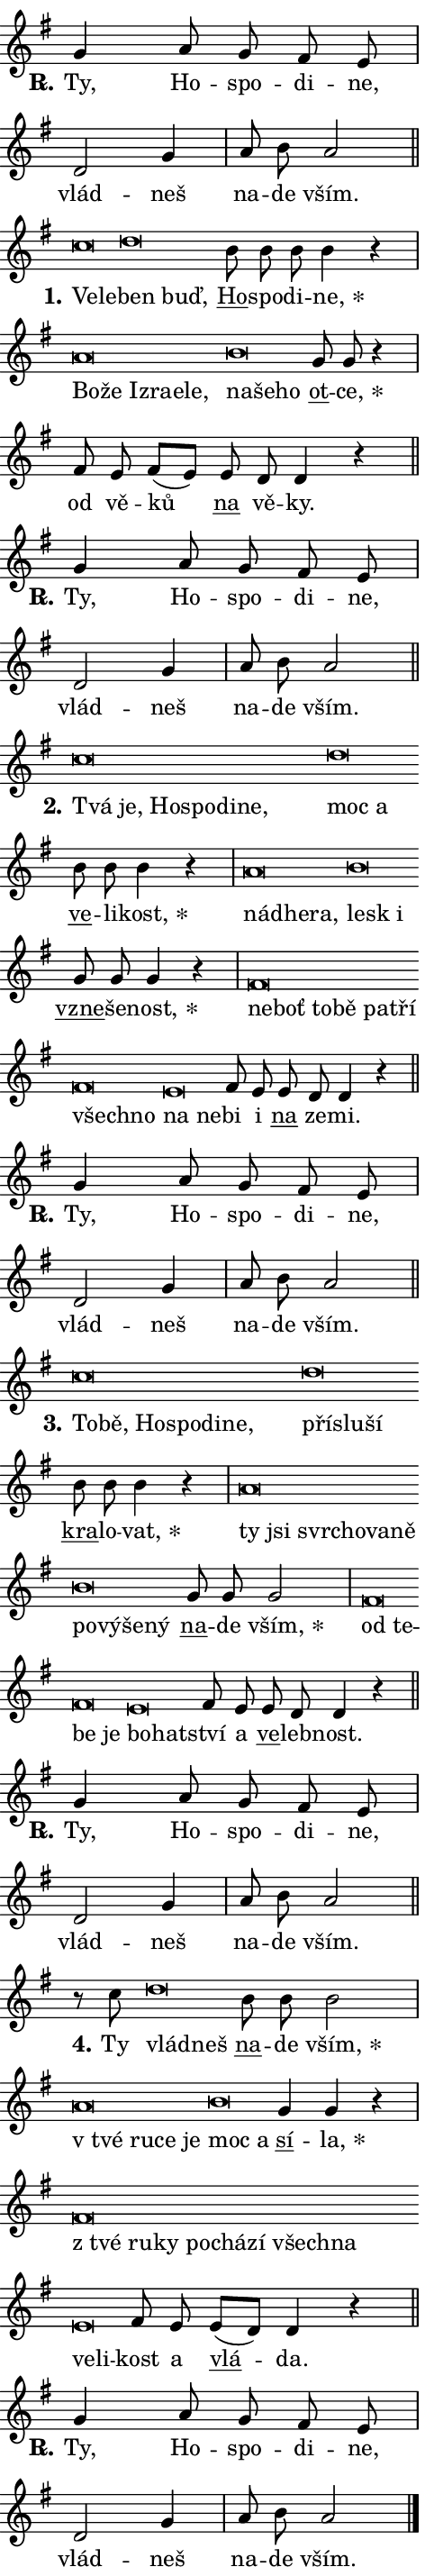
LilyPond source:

\version "2.24.0"
\header { tagline = "" }
\paper {
  indent = 0\cm
  top-margin = 0\cm
  right-margin = 0.13\cm % to fit lyric hyphens
  bottom-margin = 0\cm
  left-margin = 0\cm
  paper-width = 8\cm
  page-breaking = #ly:one-page-breaking
  system-system-spacing.basic-distance = #11
  score-system-spacing.basic-distance = #11
  ragged-last = ##f
}


%% Author: Thomas Morley
%% https://lists.gnu.org/archive/html/lilypond-user/2020-05/msg00002.html
#(define (line-position grob)
"Returns position of @var[grob} in current system:
   @code{'start}, if at first time-step
   @code{'end}, if at last time-step
   @code{'middle} otherwise
"
  (let* ((col (ly:item-get-column grob))
         (ln (ly:grob-object col 'left-neighbor))
         (rn (ly:grob-object col 'right-neighbor))
         (col-to-check-left (if (ly:grob? ln) ln col))
         (col-to-check-right (if (ly:grob? rn) rn col))
         (break-dir-left
           (and
             (ly:grob-property col-to-check-left 'non-musical #f)
             (ly:item-break-dir col-to-check-left)))
         (break-dir-right
           (and
             (ly:grob-property col-to-check-right 'non-musical #f)
             (ly:item-break-dir col-to-check-right))))
        (cond ((eqv? 1 break-dir-left) 'start)
              ((eqv? -1 break-dir-right) 'end)
              (else 'middle))))

#(define (tranparent-at-line-position vctor)
  (lambda (grob)
  "Relying on @code{line-position} select the relevant enry from @var{vctor}.
Used to determine transparency,"
    (case (line-position grob)
      ((end) (not (vector-ref vctor 0)))
      ((middle) (not (vector-ref vctor 1)))
      ((start) (not (vector-ref vctor 2))))))

noteHeadBreakVisibility =
#(define-music-function (break-visibility)(vector?)
"Makes @code{NoteHead}s transparent relying on @var{break-visibility}"
#{
  \override NoteHead.transparent =
    #(tranparent-at-line-position break-visibility)
#})

#(define delete-ledgers-for-transparent-note-heads
  (lambda (grob)
    "Reads whether a @code{NoteHead} is transparent.
If so this @code{NoteHead} is removed from @code{'note-heads} from
@var{grob}, which is supposed to be @code{LedgerLineSpanner}.
As a result ledgers are not printed for this @code{NoteHead}"
    (let* ((nhds-array (ly:grob-object grob 'note-heads))
           (nhds-list
             (if (ly:grob-array? nhds-array)
                 (ly:grob-array->list nhds-array)
                 '()))
           ;; Relies on the transparent-property being done before
           ;; Staff.LedgerLineSpanner.after-line-breaking is executed.
           ;; This is fragile ...
           (to-keep
             (remove
               (lambda (nhd)
                 (ly:grob-property nhd 'transparent #f))
               nhds-list)))
      ;; TODO find a better method to iterate over grob-arrays, similiar
      ;; to filter/remove etc for lists
      ;; For now rebuilt from scratch
      (set! (ly:grob-object grob 'note-heads)  '())
      (for-each
        (lambda (nhd)
          (ly:pointer-group-interface::add-grob grob 'note-heads nhd))
        to-keep))))

squashNotes = {
  \override NoteHead.X-extent = #'(-0.2 . 0.2)
  \override NoteHead.Y-extent = #'(-0.75 . 0)
  \override NoteHead.stencil =
    #(lambda (grob)
       (let ((pos (ly:grob-property grob 'staff-position)))
         (begin
           (if (< pos -7) (display "ERROR: Lower brevis then expected\n") (display ""))
           (if (<= pos -6) ly:text-interface::print ly:note-head::print))))
}
unSquashNotes = {
  \revert NoteHead.X-extent
  \revert NoteHead.Y-extent
  \revert NoteHead.stencil
}

hideNotes = \noteHeadBreakVisibility #begin-of-line-visible
unHideNotes = \noteHeadBreakVisibility #all-visible

% work-around for resetting accidentals
% https://lilypond.org/doc/v2.23/Documentation/notation/displaying-rhythms#unmetered-music
cadenzaMeasure = {
  \cadenzaOff
  \partial 1024 s1024
  \cadenzaOn
}

#(define-markup-command (accent layout props text) (markup?)
  "Underline accented syllable"
  (interpret-markup layout props
    #{\markup \override #'(offset . 4.3) \underline { #text }#}))

responsum = \markup \concat {
  "R" \hspace #-1.05 \path #0.1 #'((moveto 0 0.07) (lineto 0.9 0.8)) \hspace #0.05 "."
}

spaceSize = #0.6828661417322834 % exact space size for TeX Gyre Schola

\layout {
  \context {
    \Staff
    \remove "Time_signature_engraver"
    \override LedgerLineSpanner.after-line-breaking = #delete-ledgers-for-transparent-note-heads
  }
  \context {
    \Lyrics {
      \override LyricSpace.minimum-distance = \spaceSize
      \override LyricText.font-name = #"TeX Gyre Schola"
      \override LyricText.font-size = 1
      \override StanzaNumber.font-name = #"TeX Gyre Schola Bold"
      \override StanzaNumber.font-size = 1
    }
  }
  \context {
    \Score 
    \override NoteHead.text =
      #(lambda (grob) 
        (let ((pos (ly:grob-property grob 'staff-position)))
          #{\markup {
            \combine
              \halign #-0.55 \raise #(if (= pos -6) 0 0.5) \override #'(thickness . 2) \draw-line #'(3.2 . 0)
              \musicglyph "noteheads.sM1"
          }#}))
  }
}

% magnetic-lyrics.ily
%
%   written by
%     Jean Abou Samra <jean@abou-samra.fr>
%     Werner Lemberg <wl@gnu.org>
%
%   adapted by
%     Jiri Hon <jiri.hon@gmail.com>
%
% Version 2022-Apr-15

% https://www.mail-archive.com/lilypond-user@gnu.org/msg149350.html

#(define (Left_hyphen_pointer_engraver context)
   "Collect syllable-hyphen-syllable occurrences in lyrics and store
them in properties.  This engraver only looks to the left.  For
example, if the lyrics input is @code{foo -- bar}, it does the
following.

@itemize @bullet
@item
Set the @code{text} property of the @code{LyricHyphen} grob between
@q{foo} and @q{bar} to @code{foo}.

@item
Set the @code{left-hyphen} property of the @code{LyricText} grob with
text @q{foo} to the @code{LyricHyphen} grob between @q{foo} and
@q{bar}.
@end itemize

Use this auxiliary engraver in combination with the
@code{lyric-@/text::@/apply-@/magnetic-@/offset!} hook."
   (let ((hyphen #f)
         (text #f))
     (make-engraver
      (acknowledgers
       ((lyric-syllable-interface engraver grob source-engraver)
        (set! text grob)))
      (end-acknowledgers
       ((lyric-hyphen-interface engraver grob source-engraver)
        ;(when (not (grob::has-interface grob 'lyric-space-interface))
          (set! hyphen grob)));)
      ((stop-translation-timestep engraver)
       (when (and text hyphen)
         (ly:grob-set-object! text 'left-hyphen hyphen))
       (set! text #f)
       (set! hyphen #f)))))

#(define (lyric-text::apply-magnetic-offset! grob)
   "If the space between two syllables is less than the value in
property @code{LyricText@/.details@/.squash-threshold}, move the right
syllable to the left so that it gets concatenated with the left
syllable.

Use this function as a hook for
@code{LyricText@/.after-@/line-@/breaking} if the
@code{Left_@/hyphen_@/pointer_@/engraver} is active."
   (let ((hyphen (ly:grob-object grob 'left-hyphen #f)))
     (when hyphen
       (let ((left-text (ly:spanner-bound hyphen LEFT)))
         (when (grob::has-interface left-text 'lyric-syllable-interface)
           (let* ((common (ly:grob-common-refpoint grob left-text X))
                  (this-x-ext (ly:grob-extent grob common X))
                  (left-x-ext
                   (begin
                     ;; Trigger magnetism for left-text.
                     (ly:grob-property left-text 'after-line-breaking)
                     (ly:grob-extent left-text common X)))
                  ;; `delta` is the gap width between two syllables.
                  (delta (- (interval-start this-x-ext)
                            (interval-end left-x-ext)))
                  (details (ly:grob-property grob 'details))
                  (threshold (assoc-get 'squash-threshold details 0.2)))
             (when (< delta threshold)
               (let* (;; We have to manipulate the input text so that
                      ;; ligatures crossing syllable boundaries are not
                      ;; disabled.  For languages based on the Latin
                      ;; script this is essentially a beautification.
                      ;; However, for non-Western scripts it can be a
                      ;; necessity.
                      (lt (ly:grob-property left-text 'text))
                      (rt (ly:grob-property grob 'text))
                      (is-space (grob::has-interface hyphen 'lyric-space-interface))
                      (space (if is-space " " ""))
                      (extra-delta (if is-space spaceSize 0))
                      ;; Append new syllable.
                      (ltrt-space (if (and (string? lt) (string? rt))
                                (string-append lt space rt)
                                (make-concat-markup (list lt space rt))))
                      ;; Right-align `ltrt` to the right side.
                      (ltrt-space-markup (grob-interpret-markup
                               grob
                               (make-translate-markup
                                (cons (interval-length this-x-ext) 0)
                                (make-right-align-markup ltrt-space)))))
                 (begin
                   ;; Don't print `left-text`.
                   (ly:grob-set-property! left-text 'stencil #f)
                   ;; Set text and stencil (which holds all collected
                   ;; syllables so far) and shift it to the left.
                   (ly:grob-set-property! grob 'text ltrt-space)
                   (ly:grob-set-property! grob 'stencil ltrt-space-markup)
                   (ly:grob-translate-axis! grob (- (- delta extra-delta)) X))))))))))


#(define (lyric-hyphen::displace-bounds-first grob)
   ;; Make very sure this callback isn't triggered too early.
   (let ((left (ly:spanner-bound grob LEFT))
         (right (ly:spanner-bound grob RIGHT)))
     (ly:grob-property left 'after-line-breaking)
     (ly:grob-property right 'after-line-breaking)
     (ly:lyric-hyphen::print grob)))

squashThreshold = #0.4

\layout {
  \context {
    \Lyrics
    \consists #Left_hyphen_pointer_engraver
    \override LyricText.after-line-breaking =
      #lyric-text::apply-magnetic-offset!
    \override LyricHyphen.stencil = #lyric-hyphen::displace-bounds-first
    \override LyricText.details.squash-threshold = \squashThreshold
    \override LyricHyphen.minimum-distance = 0
    \override LyricHyphen.minimum-length = \squashThreshold
  }
}

squashText = \override LyricText.details.squash-threshold = 9999
unSquashText = \override LyricText.details.squash-threshold = \squashThreshold

leftText = \override LyricText.self-alignment-X = #LEFT
unLeftText = \revert LyricText.self-alignment-X

starOffset = #(lambda (grob) 
                (let ((x_offset (ly:self-alignment-interface::aligned-on-x-parent grob)))
                  (if (= x_offset 0) 0 (+ x_offset 1.2))))

star = #(define-music-function (syllable)(string?)
"Append star separator at the end of a syllable"
#{
  \once \override LyricText.X-offset = #starOffset
  \lyricmode { \markup {
    #syllable
    \override #'((font-name . "TeX Gyre Schola Bold")) \hspace #0.2 \lower #0.65 \larger "*"
  } }
#})

starAccent = #(define-music-function (syllable)(string?)
"Append star separator at the end of a syllable and make accent"
#{
  \once \override LyricText.X-offset = #starOffset
  \lyricmode { \markup {
    \accent #syllable
    \override #'((font-name . "TeX Gyre Schola Bold")) \hspace #0.2 \lower #0.65 \larger "*"
  } }
#})

breath = #(define-music-function (syllable)(string?)
"Append breathing indicator at the end of a syllable"
#{
  \lyricmode { \markup { #syllable "+" } }
#})

optionalBreath = #(define-music-function (syllable)(string?)
"Append optional breathing indicator at the end of a syllable"
#{
  \lyricmode { \markup { #syllable "(+)" } }
#})


\score {
    <<
        \new Voice = "melody" { \cadenzaOn \key g \major \relative { g'4 a8 g fis e \cadenzaMeasure \bar "|" d2 g4 \cadenzaMeasure \bar "|" a8 b a2 \cadenzaMeasure \bar "||" \break } }
        \new Lyrics \lyricsto "melody" { \lyricmode { \set stanza = \responsum
Ty, Ho -- spo -- di -- ne, vlád -- neš na -- de vším. } }
    >>
    \layout {}
}

\score {
    <<
        \new Voice = "melody" { \cadenzaOn \key g \major \relative { \squashNotes c''\breve*1/16 \hideNotes \breve*1/16 \bar "" \unHideNotes \unSquashNotes \squashNotes d\breve*1/16 \hideNotes \breve*1/16 \bar "" \unHideNotes \unSquashNotes \bar "" b8 b b b4 r \cadenzaMeasure \bar "|" \squashNotes a\breve*1/16 \hideNotes \breve*1/16 \bar "" \breve*1/16 \bar "" \breve*1/16 \bar "" \breve*1/16 \breve*1/16 \bar "" \unHideNotes \unSquashNotes \squashNotes b\breve*1/16 \hideNotes \breve*1/16 \breve*1/16 \bar "" \unHideNotes \unSquashNotes \bar "" g8 g r4 \cadenzaMeasure \bar "|" fis8 e fis[( e)] \bar "" e d d4 r \cadenzaMeasure \bar "||" \break } }
        \new Lyrics \lyricsto "melody" { \lyricmode { \set stanza = "1."
\leftText Ve -- \squashText le -- \unSquashText ben \squashText buď, \unLeftText \unSquashText \markup \accent Ho -- spo -- di -- \star ne, \leftText Bo -- \squashText že Iz -- ra -- e -- le, \unSquashText na -- \squashText še -- ho \unLeftText \unSquashText \markup \accent ot -- \star ce, od vě -- ků \markup \accent na vě -- ky. } }
    >>
    \layout {}
}

\score {
    <<
        \new Voice = "melody" { \cadenzaOn \key g \major \relative { g'4 a8 g fis e \cadenzaMeasure \bar "|" d2 g4 \cadenzaMeasure \bar "|" a8 b a2 \cadenzaMeasure \bar "||" \break } }
        \new Lyrics \lyricsto "melody" { \lyricmode { \set stanza = \responsum
Ty, Ho -- spo -- di -- ne, vlád -- neš na -- de vším. } }
    >>
    \layout {}
}

\score {
    <<
        \new Voice = "melody" { \cadenzaOn \key g \major \relative { \squashNotes c''\breve*1/16 \hideNotes \breve*1/16 \bar "" \breve*1/16 \bar "" \breve*1/16 \bar "" \breve*1/16 \breve*1/16 \bar "" \unHideNotes \unSquashNotes \squashNotes d\breve*1/16 \hideNotes \breve*1/16 \bar "" \unHideNotes \unSquashNotes \bar "" b8 b b4 r \cadenzaMeasure \bar "|" \squashNotes a\breve*1/16 \hideNotes \breve*1/16 \breve*1/16 \bar "" \unHideNotes \unSquashNotes \squashNotes b\breve*1/16 \hideNotes \breve*1/16 \bar "" \unHideNotes \unSquashNotes \bar "" g8 g g4 r \cadenzaMeasure \bar "|" \squashNotes fis\breve*1/16 \hideNotes \breve*1/16 \bar "" \breve*1/16 \bar "" \breve*1/16 \bar "" \breve*1/16 \bar "" \breve*1/16 \bar "" \breve*1/16 \breve*1/16 \bar "" \unHideNotes \unSquashNotes \squashNotes e\breve*1/16 \hideNotes \breve*1/16 \bar "" \unHideNotes \unSquashNotes fis8 e \bar "" e d d4 r \cadenzaMeasure \bar "||" \break } }
        \new Lyrics \lyricsto "melody" { \lyricmode { \set stanza = "2."
\leftText Tvá \squashText je, Ho -- spo -- di -- ne, \unSquashText moc \squashText a \unLeftText \unSquashText \markup \accent ve -- li -- \star kost, \leftText nád -- \squashText he -- ra, \unSquashText lesk \squashText i \unLeftText \unSquashText \markup \accent vzne -- še -- \star nost, \leftText ne -- \squashText boť to -- bě pa -- tří všech -- no \unSquashText na \squashText ne -- \unLeftText \unSquashText bi i \markup \accent na ze -- mi. } }
    >>
    \layout {}
}

\score {
    <<
        \new Voice = "melody" { \cadenzaOn \key g \major \relative { g'4 a8 g fis e \cadenzaMeasure \bar "|" d2 g4 \cadenzaMeasure \bar "|" a8 b a2 \cadenzaMeasure \bar "||" \break } }
        \new Lyrics \lyricsto "melody" { \lyricmode { \set stanza = \responsum
Ty, Ho -- spo -- di -- ne, vlád -- neš na -- de vším. } }
    >>
    \layout {}
}

\score {
    <<
        \new Voice = "melody" { \cadenzaOn \key g \major \relative { \squashNotes c''\breve*1/16 \hideNotes \breve*1/16 \bar "" \breve*1/16 \bar "" \breve*1/16 \bar "" \breve*1/16 \breve*1/16 \bar "" \unHideNotes \unSquashNotes \squashNotes d\breve*1/16 \hideNotes \breve*1/16 \breve*1/16 \bar "" \unHideNotes \unSquashNotes \bar "" b8 b b4 r \cadenzaMeasure \bar "|" \squashNotes a\breve*1/16 \hideNotes \breve*1/16 \bar "" \breve*1/16 \bar "" \breve*1/16 \bar "" \breve*1/16 \breve*1/16 \bar "" \unHideNotes \unSquashNotes \squashNotes b\breve*1/16 \hideNotes \breve*1/16 \bar "" \breve*1/16 \breve*1/16 \bar "" \unHideNotes \unSquashNotes \bar "" g8 g g2 \cadenzaMeasure \bar "|" \squashNotes fis\breve*1/16 \hideNotes \breve*1/16 \bar "" \breve*1/16 \breve*1/16 \bar "" \unHideNotes \unSquashNotes \squashNotes e\breve*1/16 \hideNotes \breve*1/16 \bar "" \unHideNotes \unSquashNotes fis8 e \bar "" e d d4 r \cadenzaMeasure \bar "||" \break } }
        \new Lyrics \lyricsto "melody" { \lyricmode { \set stanza = "3."
\leftText To -- \squashText bě, Ho -- spo -- di -- ne, \unSquashText pří -- \squashText slu -- ší \unLeftText \unSquashText \markup \accent kra -- lo -- \star vat, \leftText ty \squashText jsi svr -- cho -- va -- ně \unSquashText po -- \squashText vý -- še -- ný \unLeftText \unSquashText \markup \accent na -- de \star vším, \leftText od \squashText te -- be je \unSquashText bo -- \squashText hat -- \unLeftText \unSquashText ství a \markup \accent ve -- leb -- nost. } }
    >>
    \layout {}
}

\score {
    <<
        \new Voice = "melody" { \cadenzaOn \key g \major \relative { g'4 a8 g fis e \cadenzaMeasure \bar "|" d2 g4 \cadenzaMeasure \bar "|" a8 b a2 \cadenzaMeasure \bar "||" \break } }
        \new Lyrics \lyricsto "melody" { \lyricmode { \set stanza = \responsum
Ty, Ho -- spo -- di -- ne, vlád -- neš na -- de vším. } }
    >>
    \layout {}
}

\score {
    <<
        \new Voice = "melody" { \cadenzaOn \key g \major \relative { r8 c''8 \squashNotes d\breve*1/16 \hideNotes \breve*1/16 \bar "" \unHideNotes \unSquashNotes \bar "" b8 b b2 \cadenzaMeasure \bar "|" \squashNotes a\breve*1/16 \hideNotes \breve*1/16 \bar "" \breve*1/16 \breve*1/16 \bar "" \unHideNotes \unSquashNotes \squashNotes b\breve*1/16 \hideNotes \breve*1/16 \bar "" \unHideNotes \unSquashNotes \bar "" g4 g r \cadenzaMeasure \bar "|" \squashNotes fis\breve*1/16 \hideNotes \breve*1/16 \bar "" \breve*1/16 \bar "" \breve*1/16 \bar "" \breve*1/16 \bar "" \breve*1/16 \bar "" \breve*1/16 \breve*1/16 \bar "" \unHideNotes \unSquashNotes \squashNotes e\breve*1/16 \hideNotes \breve*1/16 \bar "" \unHideNotes \unSquashNotes fis8 e \bar "" e[( d)] d4 r \cadenzaMeasure \bar "||" \break } }
        \new Lyrics \lyricsto "melody" { \lyricmode { \set stanza = "4."
Ty \leftText vlád -- \squashText neš \unLeftText \unSquashText \markup \accent na -- de \star vším, \leftText "v tvé" \squashText ru -- ce je \unSquashText moc \squashText a \unLeftText \unSquashText \markup \accent sí -- \star la, \leftText "z tvé" \squashText ru -- ky po -- chá -- zí všech -- na \unSquashText ve -- \squashText li -- \unLeftText \unSquashText kost a \markup \accent vlá -- da. } }
    >>
    \layout {}
}

\score {
    <<
        \new Voice = "melody" { \cadenzaOn \key g \major \relative { g'4 a8 g fis e \cadenzaMeasure \bar "|" d2 g4 \cadenzaMeasure \bar "|" a8 b a2 \cadenzaMeasure \bar "||" \break } \bar "|." }
        \new Lyrics \lyricsto "melody" { \lyricmode { \set stanza = \responsum
Ty, Ho -- spo -- di -- ne, vlád -- neš na -- de vším. } }
    >>
    \layout {}
}
